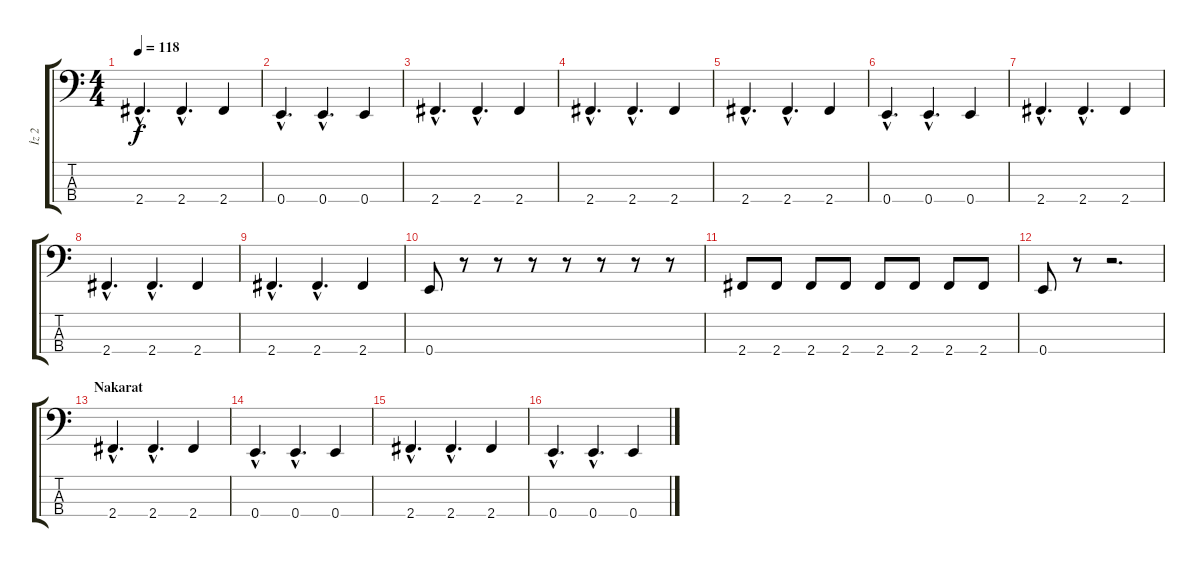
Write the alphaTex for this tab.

\track ("İz 2" "İz 2") {instrument electricbassfinger}
\staff {score tabs}
\tuning (G2 D2 A1 E1) {hide}
\ts (4 4)
\tempo 118
\clef f4
\ks c
2.4{hac}.4{d dy f} 2.4{hac}.4{d} 2.4.4 |
0.4{hac}.4{d} 0.4{hac}.4{d} 0.4.4 |
2.4{hac}.4{d} 2.4{hac}.4{d} 2.4.4 |
2.4{hac}.4{d} 2.4{hac}.4{d} 2.4.4 |
2.4{hac}.4{d} 2.4{hac}.4{d} 2.4.4 |
0.4{hac}.4{d} 0.4{hac}.4{d} 0.4.4 |
2.4{hac}.4{d} 2.4{hac}.4{d} 2.4.4 |
2.4{hac}.4{d} 2.4{hac}.4{d} 2.4.4 |
2.4{hac}.4{d} 2.4{hac}.4{d} 2.4.4 |
0.4.8 r.8 r.8 r.8 r.8 r.8 r.8 r.8 |
2.4.8 2.4.8 2.4.8 2.4.8 2.4.8 2.4.8 2.4.8 2.4.8 |
0.4.8 r.8 r.2{d} |
\section ("" "Nakarat")
2.4{hac}.4{d} 2.4{hac}.4{d} 2.4.4 |
0.4{hac}.4{d} 0.4{hac}.4{d} 0.4.4 |
2.4{hac}.4{d} 2.4{hac}.4{d} 2.4.4 |
0.4{hac}.4{d} 0.4{hac}.4{d} 0.4.4
